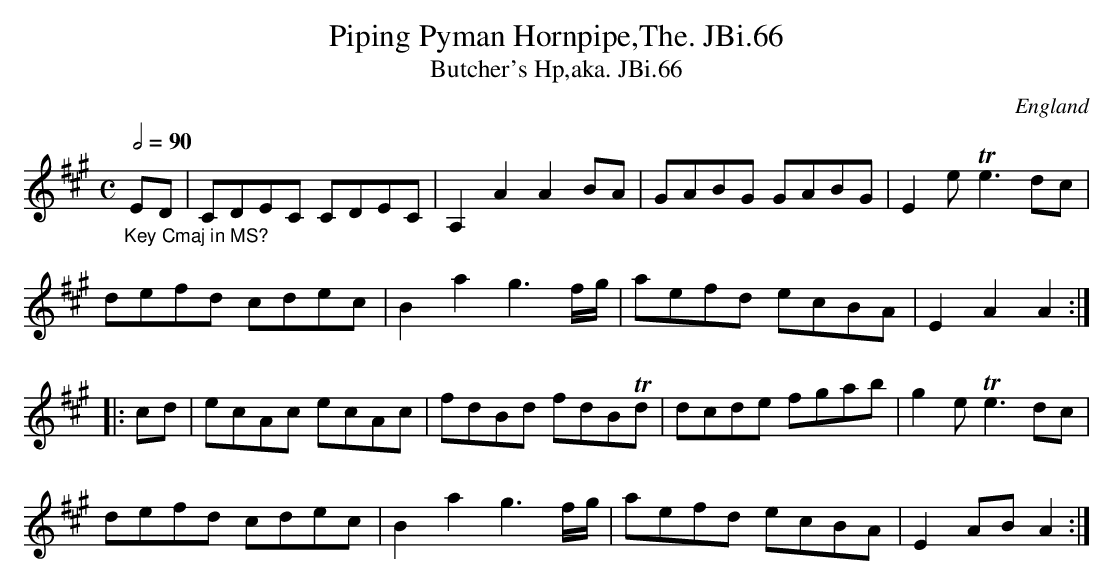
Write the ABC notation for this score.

X:1
T:Piping Pyman Hornpipe,The. JBi.66
T:Butcher's Hp,aka. JBi.66
M:C
L:1/8
Q:1/2=90
O:England
K:A major
"_Key Cmaj in MS?"
ED|CDEC CDEC|A,2A2A2BA|GABG GABG|E2eTe3dc|!
defd cdec|B2a2g3f/g/|aefd ecBA|E2A2A2:|!
|:cd|ecAc ecAc|fdBd fdBTd|dcde fgab|g2eTe3dc|!
defd cdec|B2a2g3f/g/|aefd ecBA|E2ABA2:|
